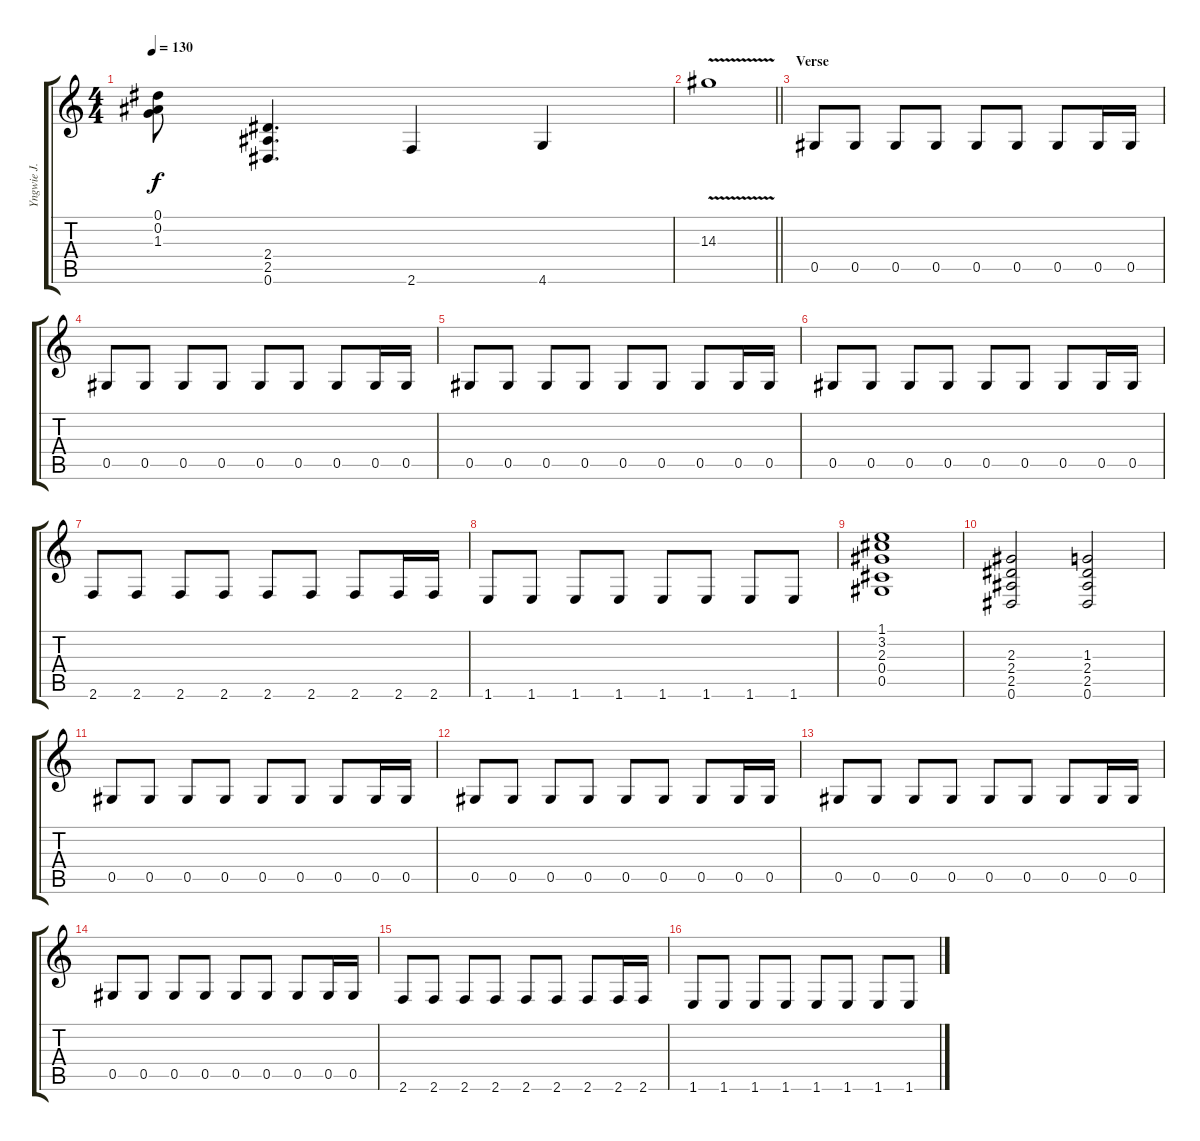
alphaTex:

\track ("Yngwie J. Malmsteen" "Yngwie J. ") {instrument overdrivenguitar}
\staff {score tabs}
\tuning (Eb4 Bb3 Gb3 Db3 Ab2 Eb2) {hide}
\ts (4 4)
\tempo 130
\clef g2
\ks c
(0.1{t} 0.2{t} 1.3{t}).8{dy f} (2.4 2.5 0.6).4{d} 2.6.4 4.6.4 |
\barLineRight lightlight
14.3{v}.1 |
\section ("" "Verse")
0.5.8 0.5.8 0.5.8 0.5.8 0.5.8 0.5.8 0.5.8 0.5.16 0.5.16 |
0.5.8 0.5.8 0.5.8 0.5.8 0.5.8 0.5.8 0.5.8 0.5.16 0.5.16 |
0.5.8 0.5.8 0.5.8 0.5.8 0.5.8 0.5.8 0.5.8 0.5.16 0.5.16 |
0.5.8 0.5.8 0.5.8 0.5.8 0.5.8 0.5.8 0.5.8 0.5.16 0.5.16 |
2.6.8 2.6.8 2.6.8 2.6.8 2.6.8 2.6.8 2.6.8 2.6.16 2.6.16 |
1.6.8 1.6.8 1.6.8 1.6.8 1.6.8 1.6.8 1.6.8 1.6.8 |
(1.1 3.2 2.3 0.4 0.5).1 |
(2.3 2.4 2.5 0.6).2 (1.3 2.4 2.5 0.6).2 |
0.5.8 0.5.8 0.5.8 0.5.8 0.5.8 0.5.8 0.5.8 0.5.16 0.5.16 |
0.5.8 0.5.8 0.5.8 0.5.8 0.5.8 0.5.8 0.5.8 0.5.16 0.5.16 |
0.5.8 0.5.8 0.5.8 0.5.8 0.5.8 0.5.8 0.5.8 0.5.16 0.5.16 |
0.5.8 0.5.8 0.5.8 0.5.8 0.5.8 0.5.8 0.5.8 0.5.16 0.5.16 |
2.6.8 2.6.8 2.6.8 2.6.8 2.6.8 2.6.8 2.6.8 2.6.16 2.6.16 |
1.6.8 1.6.8 1.6.8 1.6.8 1.6.8 1.6.8 1.6.8 1.6.8
